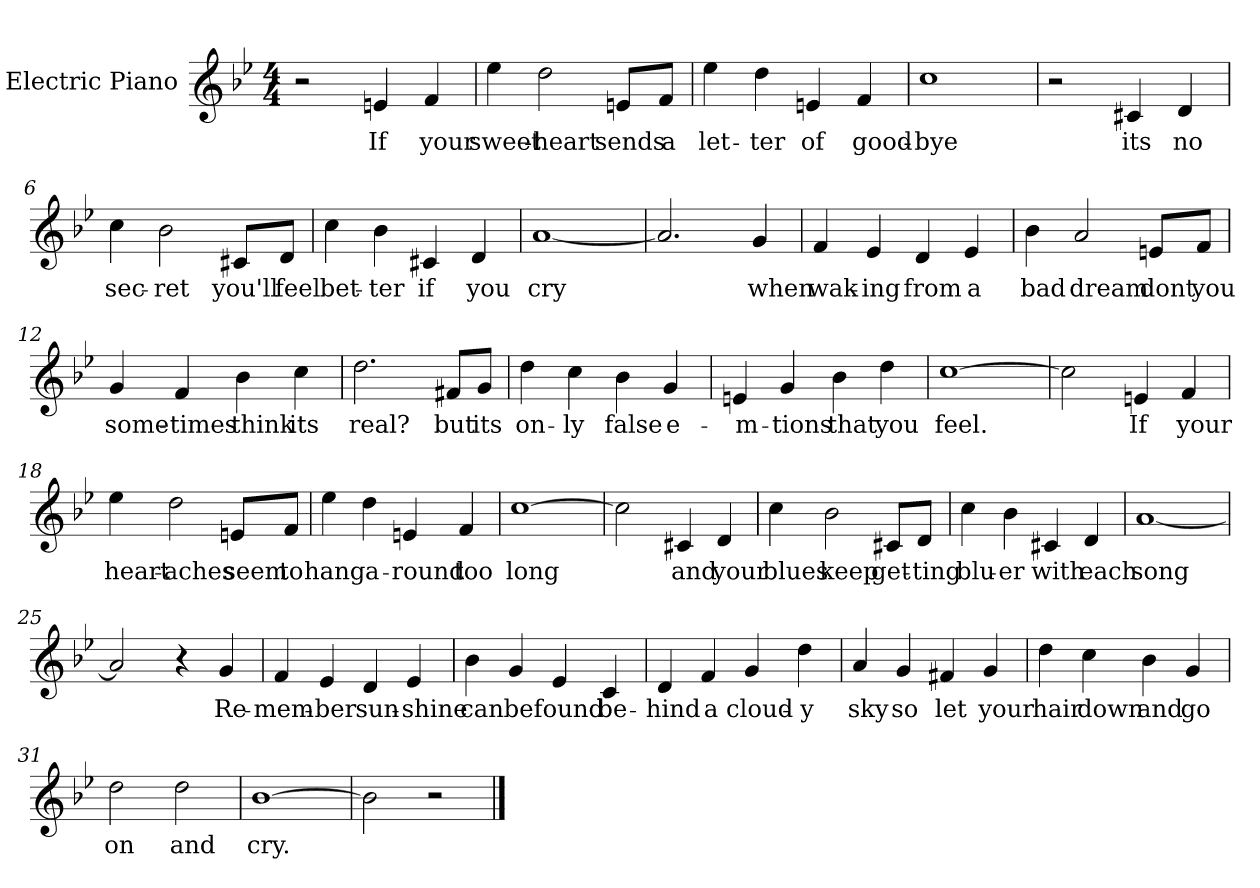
**kern	**text
*part1	*part1
*staff1	*staff1
*I"Electric Piano	*
*I'E.Pno	*
*clefG2	*
*k[b-e-]	*
*B-:	*
*M4/4	*
=1	=1
2r	.
4en/	If
4f/	your
=2	=2
4ee-\	sweet-
2dd\	-heart
8en/L	sends
8f/J	a
=3	=3
4ee-\	let-
4dd\	-ter
4en/	of
4f/	good-
=4	=4
1cc	-bye
=5	=5
2r	.
4c#X/	its
4d/	no
!!LO:LB:g=z
=6	=6
4cc\	sec-
2b-\	-ret
8c#X/L	you'll
8d/J	feel
=7	=7
4cc\	bet-
4b-\	-ter
4c#X/	if
4d/	you
=8	=8
[1a	cry
=9	=9
2.a/]	.
4g/	when
=10	=10
4f/	wak-
4e-/	-ing
4d/	from
4e-/	a
!!LO:LB:g=z
=11	=11
4b-\	bad
2a/	dream
8en/L	dont
8f/J	you
=12	=12
4g/	some-
4f/	-times
4b-\	think
4cc\	its
=13	=13
2.dd\	real?
8f#X/L	but
8g/J	its
=14	=14
4dd\	on-
4cc\	-ly
4b-\	false
4g/	e-
!!LO:LB:g=z
=15	=15
4en/	-m-
4g/	-tions
4b-\	that
4dd\	you
=16	=16
[1cc	feel.
=17	=17
2cc\]	.
4en/	If
4f/	your
=18	=18
4ee-\	heart-
2dd\	-aches
8en/L	seem
8f/J	to
=19	=19
4ee-\	hang
4dd\	a-
4en/	-round
4f/	too
!!LO:LB:g=z
=20	=20
[1cc	long
=21	=21
2cc\]	.
4c#X/	and
4d/	your
=22	=22
4cc\	blues
2b-\	keep
8c#X/L	get-
8d/J	-ting
=23	=23
4cc\	blu-
4b-\	-er
4c#X/	with
4d/	each
=24	=24
[1a	song
=25	=25
2a/]	.
4r	.
4g/	Re-
!!LO:LB:g=z
=26	=26
4f/	-mem-
4e-/	-ber
4d/	sun-
4e-/	-shine
=27	=27
4b-\	can
4g/	be
4e-/	found
4c/	be-
=28	=28
4d/	-hind
4f/	a
4g/	cloud-
4dd\	-y
=29	=29
4a/	sky
4g/	so
4f#X/	let
4g/	your
!!LO:LB:g=z
=30	=30
4dd\	hair
4cc\	down
4b-\	and
4g/	go
=31	=31
2dd\	on
2dd\	and
=32	=32
[1b-	cry.
=33	=33
2b-\]	.
2r	.
==	==
*-	*-
